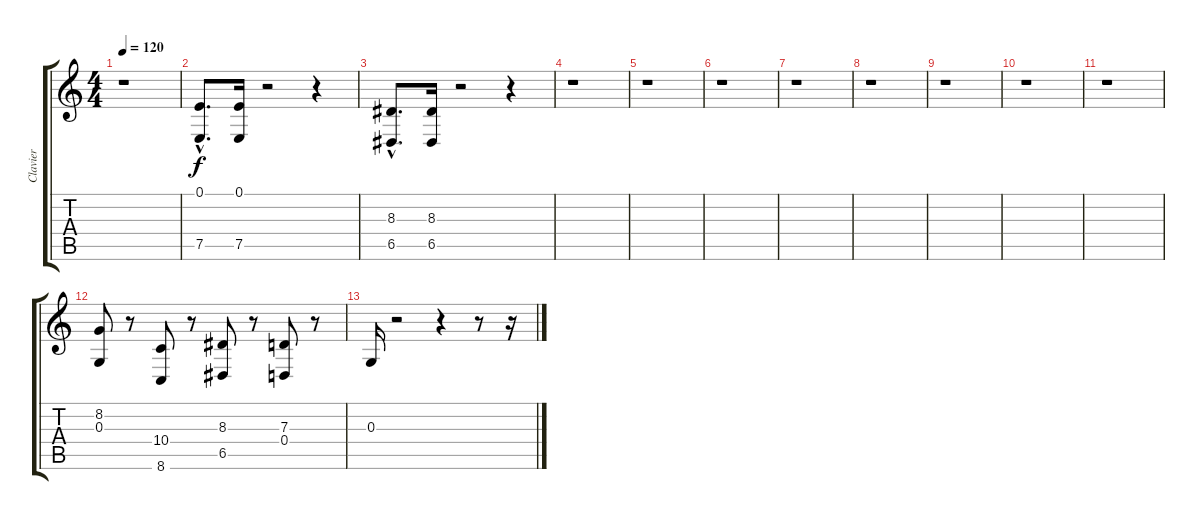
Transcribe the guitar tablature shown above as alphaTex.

\track ("Clavier" "Clavier") {instrument brasssection}
\staff {score tabs}
\tuning (E4 B3 G3 D3 A2 E2) {hide}
\ts (4 4)
\tempo 120
\clef g2
\ks c
r.1{dy f} |
(0.1{hac} 7.5{hac}).8{d} (0.1 7.5).16 r.2 r.4 |
(8.3{hac} 6.5{hac}).8{d} (8.3 6.5).16 r.2 r.4 |
r.1 |
r.1 |
r.1 |
r.1 |
r.1 |
r.1 |
r.1 |
r.1 |
(8.2 0.3).8 r.8 (10.4 8.6).8 r.8 (8.3 6.5).8 r.8 (7.3 0.4).8 r.8 |
0.3.16 r.2 r.4 r.8 r.16
